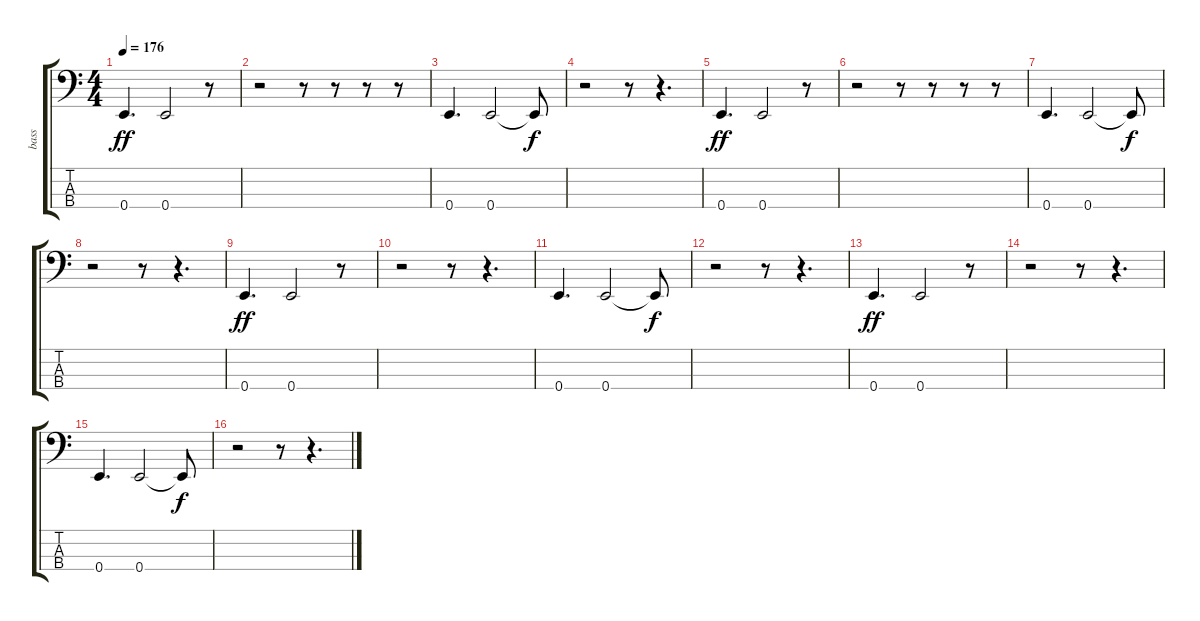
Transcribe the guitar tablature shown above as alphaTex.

\track ("bass" "bass") {instrument electricbassfinger}
\staff {score tabs}
\tuning (G2 D2 A1 E1) {hide}
\ts (4 4)
\tempo 176
\clef f4
\ks c
0.4.4{d dy ff} 0.4.2 r.8 |
r.2 r.8 r.8 r.8 r.8 |
0.4.4{d} 0.4.2 0.4{t}.8{dy f} |
r.2 r.8 r.4{d} |
0.4.4{d dy ff} 0.4.2 r.8 |
r.2 r.8 r.8 r.8 r.8 |
0.4.4{d} 0.4.2 0.4{t}.8{dy f} |
r.2 r.8 r.4{d} |
0.4.4{d dy ff} 0.4.2 r.8 |
r.2 r.8 r.4{d} |
0.4.4{d} 0.4.2 0.4{t}.8{dy f} |
r.2 r.8 r.4{d} |
0.4.4{d dy ff} 0.4.2 r.8 |
r.2 r.8 r.4{d} |
0.4.4{d} 0.4.2 0.4{t}.8{dy f} |
r.2 r.8 r.4{d}
